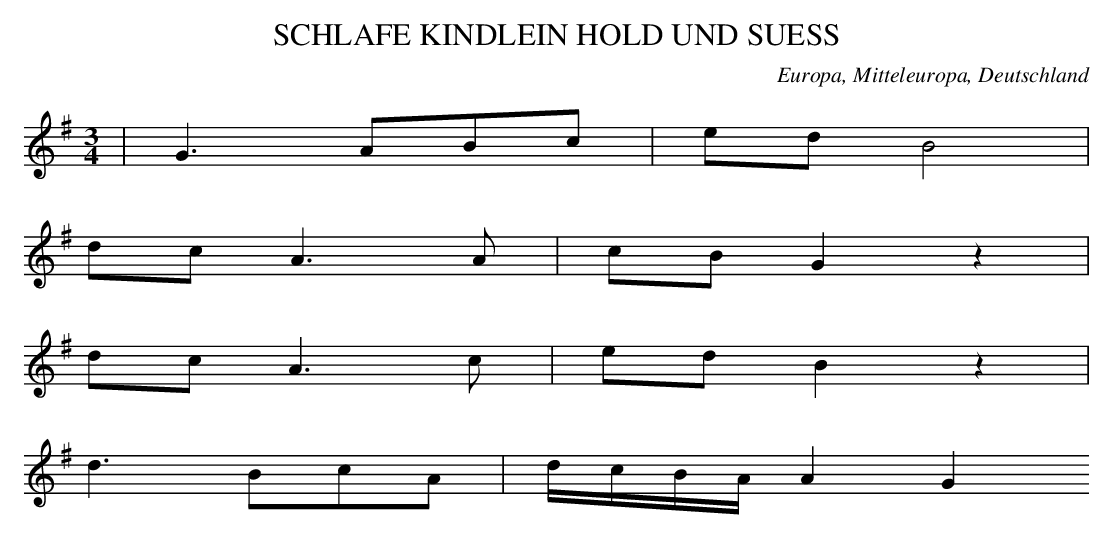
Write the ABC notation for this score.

X:1
T: SCHLAFE KINDLEIN HOLD UND SUESS
O: Europa, Mitteleuropa, Deutschland
M: 3/4
L: 1/16
K: G
 | G6A2B2c2 | e2d2B8 |
d2c2A6A2 | c2B2G4z4 |
d2c2A6c2 | e2d2B4z4 |
d6B2c2A2 | dcBAA4G4
